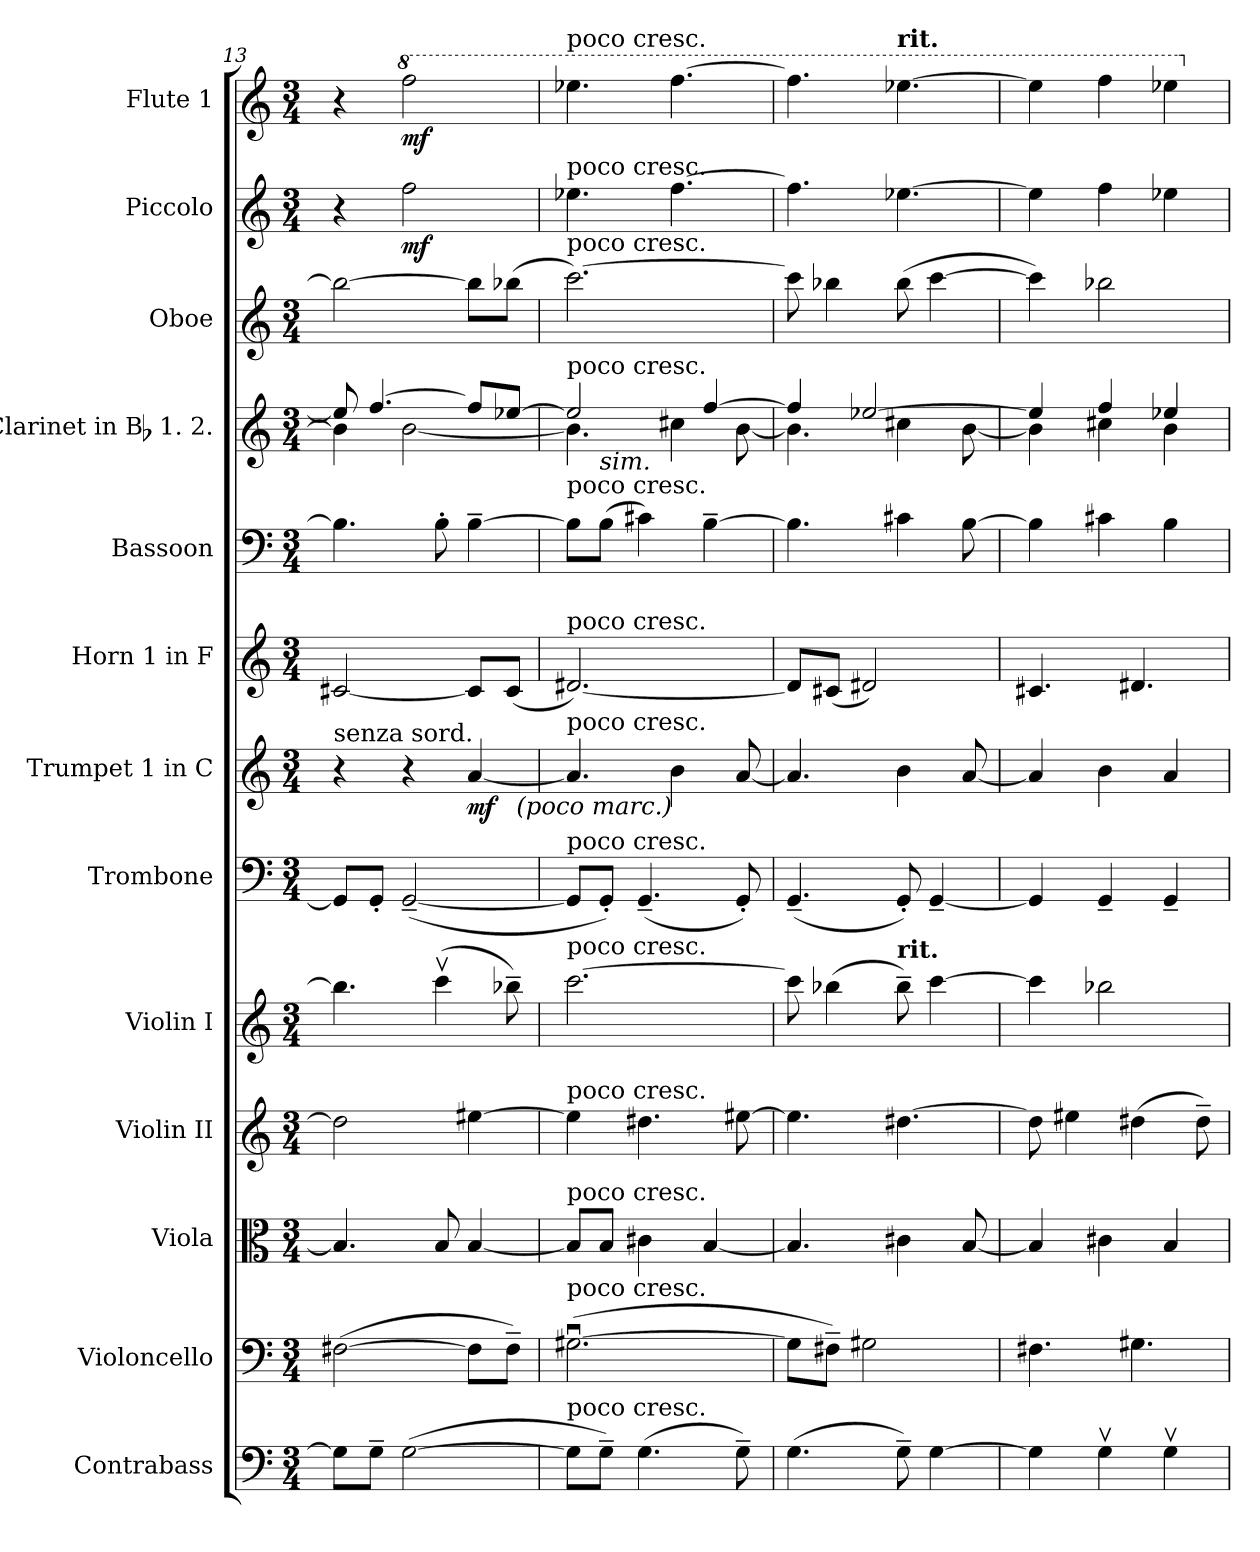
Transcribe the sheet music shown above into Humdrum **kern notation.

**kern	**kern	**kern	**kern	**kern	**kern	**kern	**dynam	**kern	**kern	**kern	**kern	**kern	**dynam	**kern	**dynam
*part13	*part12	*part11	*part10	*part9	*part8	*part7	*part7	*part6	*part5	*part4	*part3	*part2	*part2	*part1	*part1
*staff13	*staff12	*staff11	*staff10	*staff9	*staff8	*staff7	*staff7	*staff6	*staff5	*staff4	*staff3	*staff2	*staff2	*staff1	*staff1
*I"Contrabass	*I"Violoncello	*I"Viola	*I"Violin II	*I"Violin I	*I"Trombone	*I"Trumpet 1 in C	*	*I"Horn 1 in F	*I"Bassoon	*I"Clarinet in Bb 1. 2.	*I"Oboe	*I"Piccolo	*	*I"Flute 1	*
*I'Cb.	*I'Vc.	*I'Vla.	*I'Vln. II	*I'Vln. I	*I'Tbn.	*I'Tpt. 1. in C	*	*I'Hn. 1 in F	*I'Bsn.	*I'Cl. 1.2. in Bb	*I'Ob.	*I'Picc.	*	*I'Fl. 1.	*
*clefF4	*clefF4	*clefC3	*clefG2	*clefG2	*clefF4	*clefG2	*	*clefG2	*clefF4	*clefG2	*clefG2	*clefG2	*	*clefG2	*
*ITrd7c12	*	*	*	*	*	*	*	*ITrd4c7	*	*ITrd1c2	*	*ITrd-7c-12	*	*	*
*k[]	*k[]	*k[]	*k[]	*k[]	*k[]	*k[]	*	*k[b-]	*k[]	*k[b-e-]	*k[]	*k[]	*	*k[]	*
*M3/4	*M3/4	*M3/4	*M3/4	*M3/4	*M3/4	*M3/4	*	*M3/4	*M3/4	*M3/4	*M3/4	*M3/4	*	*M3/4	*
=13	=13	=13	=13	=13	=13	=13	=13	=13	=13	=13	=13	=13	=13	=13	=13
*	*	*	*	*	*	*	*	*	*	*^	*	*	*	*	*
!	!	!	!	!	!	!LO:TX:a:t=senza sord.	!	!	!	!	!	!	!	!	!	!
8GGL]	([2F#X	4.B]	2dd#]	4.bb-]	8GGL]	4r	.	[2F#X	4.B]	8dd-]	4a]	2bb-_	4r	.	4r	.
8GG~J	.	.	.	.	8GG'J	.	.	.	.	[4.ee-	.	.	.	.	.	.
*	*	*	*	*	*	*	*	*	*	*	*	*	*	*	*8va	*
([2GG	.	.	.	.	([2GG~	4r	.	.	.	.	[2a	.	2fff	mf	2fff	mf
.	.	8B	.	(4cccv	.	.	.	.	8B'	.	.	.	.	.	.	.
!	!	!	!	!	!	!	!LO:DY:t=%s (poco marc.)	!	!	!	!	!	!	!	!	!
.	8F#L]	[4B	[4ee#X	.	.	[4a	mf	8F#L]	[4B~	8ee-L]	.	8bb-L]	.	.	.	.
.	8F#~J)	.	.	8bb-X~)	.	.	.	(8F#J	.	[8dd-XJ	.	(8bb-XJ	.	.	.	.
=14	=14	=14	=14	=14	=14	=14	=14	=14	=14	=14	=14	=14	=14	=14	=14	=14
!	!	!	!	!	!	!	!	!	!	!	!	!	!	!	!LO:TX:t=poco cresc.	!
!	!	!	!	!	!	!	!	!	!	!	!	!	!LO:TX:t=poco cresc.	!	!	!
!	!	!	!	!	!	!	!	!	!	!	!	!LO:TX:t=poco cresc.	!	!	!	!
!	!	!	!	!	!	!	!	!	!	!LO:TX:t=poco cresc.	!	!	!	!	!	!
!	!	!	!	!	!	!	!	!	!LO:TX:t=poco cresc.	!	!	!	!	!	!	!
!	!	!	!	!	!	!	!	!LO:TX:t=poco cresc.	!	!	!	!	!	!	!	!
!	!	!	!	!	!	!LO:TX:t=poco cresc.	!	!	!	!	!	!	!	!	!	!
!	!	!	!	!	!LO:TX:t=poco cresc.	!	!	!	!	!	!	!	!	!	!	!
!	!	!	!	!LO:TX:t=poco cresc.	!	!	!	!	!	!	!	!	!	!	!	!
!	!	!	!LO:TX:t=poco cresc.	!	!	!	!	!	!	!	!	!	!	!	!	!
!	!	!LO:TX:t=poco cresc.	!	!	!	!	!	!	!	!	!	!	!	!	!	!
!	!LO:TX:t=poco cresc.	!	!	!	!	!	!	!	!	!	!	!	!	!	!	!
!LO:TX:t=poco cresc.	!	!	!	!	!	!	!	!	!	!	!	!	!	!	!	!
8GGL]	([2.G#Xu	8BL]	4ee#]	[2.ccc	8GGL]	4.a]	.	[2.G#X)	8BL]	2dd-]	4.a]	[2.ccc)	4.eee-X	.	4.eee-X	.
!	!	!	!	!	!	!	!	!	!LO:TX:a:i:t=sim.	!	!	!	!	!	!	!
8GG~J)	.	8BJ	.	.	8GG'J)	.	.	.	(8BJ	.	.	.	.	.	.	.
(4.GG	.	4c#X	4.dd#X	.	(4.GG~	.	.	.	4c#X)	.	.	.	.	.	.	.
.	.	.	.	.	.	4b	.	.	.	.	4bn	.	[4.fff	.	[4.fff	.
.	.	[4B	.	.	.	.	.	.	[4B~	[4ee-	.	.	.	.	.	.
8GG~)	.	.	[8ee#X	.	8GG')	[8a	.	.	.	.	[8a	.	.	.	.	.
=15	=15	=15	=15	=15	=15	=15	=15	=15	=15	=15	=15	=15	=15	=15	=15	=15
(4.GG	8G#L]	4.B]	4.ee#]	8ccc]	(4.GG~	4.a]	.	8G#L]	4.B]	4ee-]	4.a]	8ccc]	4.fff]	.	4.fff]	.
.	8F#X~J)	.	.	(4bb-X	.	.	.	(8F#XJ	.	.	.	4bb-X	.	.	.	.
.	2G#X	.	.	.	.	.	.	2G#X)	.	[2dd-X	.	.	.	.	.	.
!	!	!	!	!	!	!	!	!	!	!	!	!	!	!	!LO:TX:a:B:t=rit.	!
!	!	!	!	!LO:TX:a:B:t=rit.	!	!	!	!	!	!	!	!	!	!	!	!
8GG~)	.	4c#X	[4.dd#X	8bb-~)	8GG')	4b	.	.	4c#X	.	4bn	(8bb-	[4.eee-X	.	[4.eee-X	.
[4GG	.	.	.	[4ccc	[4GG~	.	.	.	.	.	.	[4ccc	.	.	.	.
.	.	[8B	.	.	.	[8a	.	.	[8B	.	[8a	.	.	.	.	.
=16	=16	=16	=16	=16	=16	=16	=16	=16	=16	=16	=16	=16	=16	=16	=16	=16
4GG]	4.F#X	4B]	8dd#]	4ccc]	4GG]	4a]	.	4.F#X	4B]	4dd-]	4a]	4ccc])	4eee-]	.	4eee-]	.
.	.	.	4ee#X	.	.	.	.	.	.	.	.	.	.	.	.	.
4GGv	.	4c#X	.	2bb-X	4GG~	4b	.	.	4c#X	4ee-	4bn	2bb-X	4fff	.	4fff	.
.	4.G#X	.	(4dd#X	.	.	.	.	4.G#X	.	.	.	.	.	.	.	.
4GGv	.	4B	.	.	4GG~	4a	.	.	4B	4dd-X	4a	.	4eee-X	.	4eee-X	.
.	.	.	8dd#~)	.	.	.	.	.	.	.	.	.	.	.	.	.
*	*	*	*	*	*	*	*	*	*	*v	*v	*	*	*	*	*
*	*	*	*	*	*	*	*	*	*	*	*	*	*	*X8va	*
=	=	=	=	=	=	=	=	=	=	=	=	=	=	=	=
*-	*-	*-	*-	*-	*-	*-	*-	*-	*-	*-	*-	*-	*-	*-	*-
